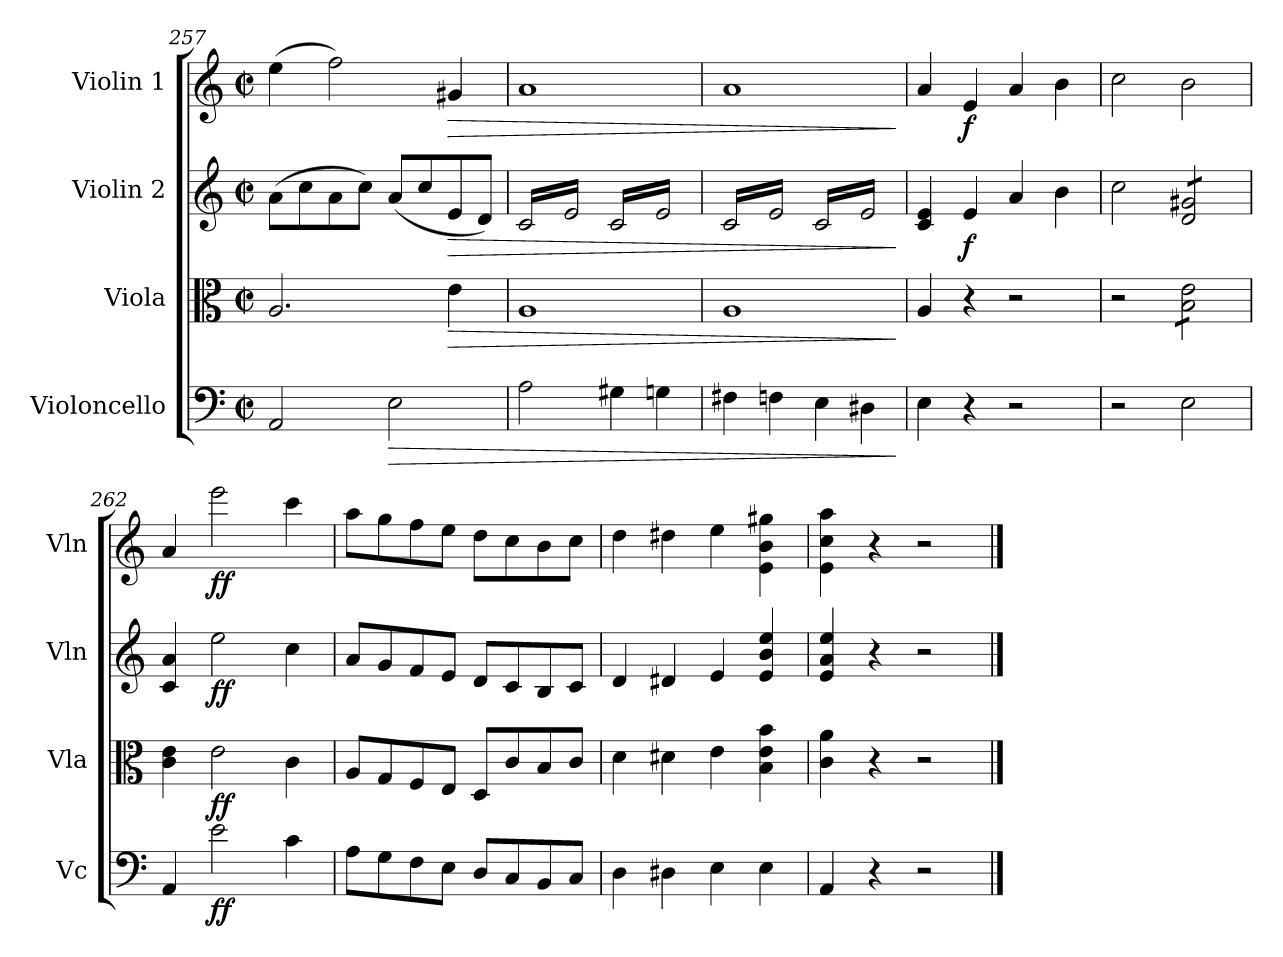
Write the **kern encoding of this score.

**kern	**dynam	**kern	**dynam	**kern	**dynam	**kern	**dynam
*part4	*part4	*part3	*part3	*part2	*part2	*part1	*part1
*staff4	*staff4	*staff3	*staff3	*staff2	*staff2	*staff1	*staff1
*I"Violoncello	*	*I"Viola	*	*I"Violin 2	*	*I"Violin 1	*
*I'Vc	*	*I'Vla	*	*I'Vln	*	*I'Vln	*
*clefF4	*	*clefC3	*	*clefG2	*	*clefG2	*
*k[]	*	*k[]	*	*k[]	*	*k[]	*
*M2/2	*	*M2/2	*	*M2/2	*	*M2/2	*
*met(c|)	*	*met(c|)	*	*met(c|)	*	*met(c|)	*
=257	=257	=257	=257	=257	=257	=257	=257
2AA/	.	2.A/	.	(8a\L	.	(4ee\	.
.	.	.	.	8cc\	.	.	.
.	.	.	.	8a\	.	2ff\)	.
.	.	.	.	8cc\J)	.	.	.
!	!LO:HP:b	!	!	!	!	!	!
2E\	>	.	.	(8a/L	.	.	.
.	.	.	.	8cc/	.	.	.
!	!	!	!LO:HP:b	!	!LO:HP:b	!	!LO:HP:b
.	.	4e\	>	8e/	>	4g#X/	>
.	.	.	.	8d/J)	.	.	.
=258	=258	=258	=258	=258	=258	=258	=258
*	*	*	*	*tremolo	*	*	*
2A\	.	1A	.	(16c/LL	.	1a	.
.	.	.	.	16e/)	.	.	.
.	.	.	.	16c/	.	.	.
.	.	.	.	16e/)	.	.	.
.	.	.	.	16c/	.	.	.
.	.	.	.	16e/)	.	.	.
.	.	.	.	16c/	.	.	.
.	.	.	.	16e/)JJ	.	.	.
4G#X\	.	.	.	(16c/LL	.	.	.
.	.	.	.	16e/)	.	.	.
.	.	.	.	16c/	.	.	.
.	.	.	.	16e/)	.	.	.
4Gn\	.	.	.	16c/	.	.	.
.	.	.	.	16e/)	.	.	.
.	.	.	.	16c/	.	.	.
.	.	.	.	16e/)JJ	.	.	.
!!LO:LB:g=z
=259	=259	=259	=259	=259	=259	=259	=259
4F#X\	.	1A	.	(16c/LL	.	1a	.
.	.	.	.	16e/)	.	.	.
.	.	.	.	16c/	.	.	.
.	.	.	.	16e/)	.	.	.
4Fn\	.	.	.	16c/	.	.	.
.	.	.	.	16e/)	.	.	.
.	.	.	.	16c/	.	.	.
.	.	.	.	16e/)JJ	.	.	.
4E\	.	.	.	(16c/LL	.	.	.
.	.	.	.	16e/)	.	.	.
.	.	.	.	16c/	.	.	.
.	.	.	.	16e/)	.	.	.
4D#X\	.	.	.	16c/	.	.	.
.	.	.	.	16e/)	.	.	.
.	.	.	.	16c/	.	.	.
.	.	.	.	16e/)JJ	.	.	.
*	*	*	*	*Xtremolo	*	*	*
.	]	.	]	.	]	.	]
=260	=260	=260	=260	=260	=260	=260	=260
4E\	.	4A/	.	4c/ 4e/	.	4a/	.
.	.	.	.	.	.	.	.
.	.	.	.	.	.	.	.
.	.	.	.	.	.	.	.
!	!	!	!	!	!LO:DY:b	!	!LO:DY:b
4r	.	4r	.	4e/	f	4e/	f
2r	.	2r	.	4a/	.	4a/	.
.	.	.	.	4b\	.	4b\	.
=261	=261	=261	=261	=261	=261	=261	=261
2r	.	2r	.	2cc\	.	2cc\	.
*	*	*tremolo	*	*	*	*	*
*	*	*	*	*tremolo	*	*	*
2E\	.	8B\ 8e\L	.	8d/ 8g#X/L	.	2b\	.
.	.	8B\ 8e\	.	8d/ 8g#X/	.	.	.
.	.	8B\ 8e\	.	8d/ 8g#X/	.	.	.
.	.	8B\ 8e\J	.	8d/ 8g#X/J	.	.	.
*	*	*	*	*Xtremolo	*	*	*
*	*	*Xtremolo	*	*	*	*	*
=262	=262	=262	=262	=262	=262	=262	=262
4AA/	.	4c\ 4e\	.	4c/ 4a/	.	4a/	.
!	!LO:DY:b	!	!LO:DY:b	!	!LO:DY:b	!	!LO:DY:b
2e\	ff	2e\	ff	2ee\	ff	2eee\	ff
4c\	.	4c\	.	4cc\	.	4ccc\	.
=263	=263	=263	=263	=263	=263	=263	=263
8A\L	.	8A/L	.	8a/L	.	8aa\L	.
8G\	.	8G/	.	8g/	.	8gg\	.
8F\	.	8F/	.	8f/	.	8ff\	.
8E\J	.	8E/J	.	8e/J	.	8ee\J	.
8D/L	.	8D/L	.	8d/L	.	8dd\L	.
8C/	.	8c/	.	8c/	.	8cc\	.
8BB/	.	8B/	.	8B/	.	8b\	.
8C/J	.	8c/J	.	8c/J	.	8cc\J	.
=264	=264	=264	=264	=264	=264	=264	=264
4D\	.	4d\	.	4d/	.	4dd\	.
4D#X\	.	4d#X\	.	4d#X/	.	4dd#X\	.
4E\	.	4e\	.	4e/	.	4ee\	.
4E\	.	4B\ 4e\ 4b\	.	4e/ 4b/ 4ee/	.	4e\ 4b\ 4gg#X\	.
=265	=265	=265	=265	=265	=265	=265	=265
4AA/	.	4c\ 4a\	.	4e/ 4a/ 4ee/	.	4e\ 4cc\ 4aa\	.
4r	.	4r	.	4r	.	4r	.
2r	.	2r	.	2r	.	2r	.
==	==	==	==	==	==	==	==
*-	*-	*-	*-	*-	*-	*-	*-
